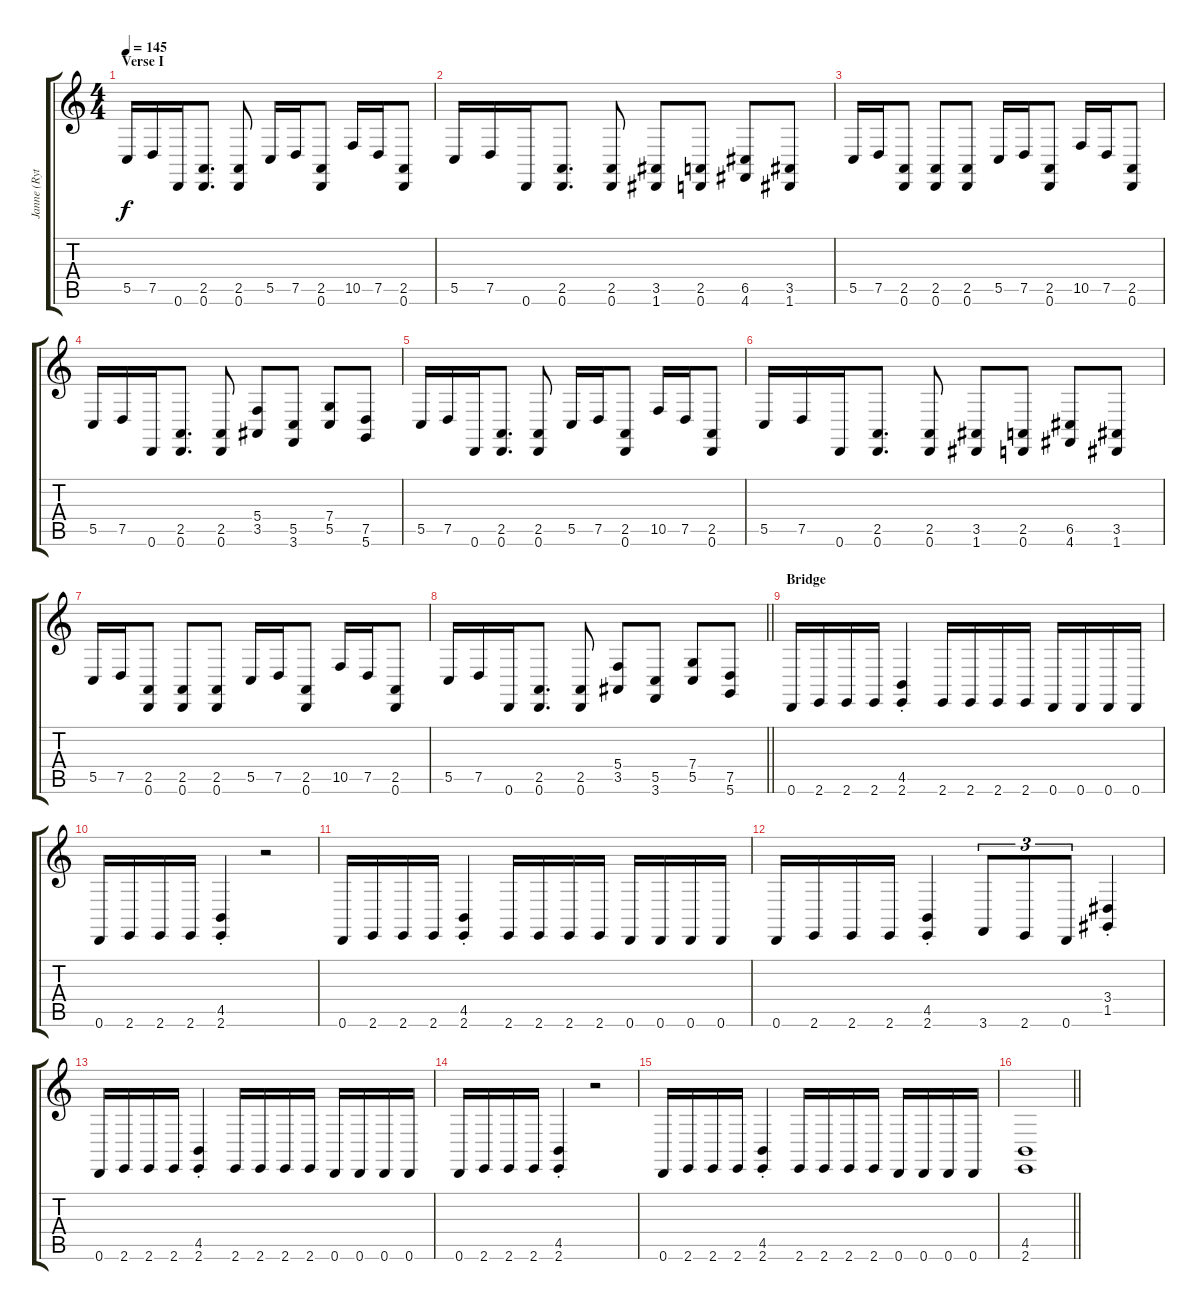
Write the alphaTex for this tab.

\track ("Janne (Rythm I)" "Janne (Ryt") {instrument fx1rain}
\staff {score tabs}
\tuning (D4 A3 F3 C3 G2 D2) {hide}
\ts (4 4)
\section ("" "Verse I")
\tempo 145
\clef g2
\ks c
5.5.16{dy f} 7.5.16 0.6.16 (2.5 0.6).8{d} (2.5 0.6).8 5.5.16 7.5.16 (2.5 0.6).8 10.5.16 7.5.16 (2.5 0.6).8 |
5.5.16 7.5.16 0.6.16 (2.5 0.6).8{d} (2.5 0.6).8 (3.5 1.6).8 (2.5 0.6).8 (6.5 4.6).8 (3.5 1.6).8 |
5.5.16 7.5.16 (2.5 0.6).8 (2.5 0.6).8 (2.5 0.6).8 5.5.16 7.5.16 (2.5 0.6).8 10.5.16 7.5.16 (2.5 0.6).8 |
5.5.16 7.5.16 0.6.16 (2.5 0.6).8{d} (2.5 0.6).8 (5.4 3.5).8 (5.5 3.6).8 (7.4 5.5).8 (7.5 5.6).8 |
5.5.16 7.5.16 0.6.16 (2.5 0.6).8{d} (2.5 0.6).8 5.5.16 7.5.16 (2.5 0.6).8 10.5.16 7.5.16 (2.5 0.6).8 |
5.5.16 7.5.16 0.6.16 (2.5 0.6).8{d} (2.5 0.6).8 (3.5 1.6).8 (2.5 0.6).8 (6.5 4.6).8 (3.5 1.6).8 |
5.5.16 7.5.16 (2.5 0.6).8 (2.5 0.6).8 (2.5 0.6).8 5.5.16 7.5.16 (2.5 0.6).8 10.5.16 7.5.16 (2.5 0.6).8 |
\barLineRight lightlight
5.5.16 7.5.16 0.6.16 (2.5 0.6).8{d} (2.5 0.6).8 (5.4 3.5).8 (5.5 3.6).8 (7.4 5.5).8 (7.5 5.6).8 |
\section ("" "Bridge")
0.6.16{volume 8 balance 3 instrument acousticgrandpiano} 2.6.16 2.6.16 2.6.16 (4.5{st} 2.6{st}).4 2.6.16 2.6.16 2.6.16 2.6.16 0.6.16 0.6.16 0.6.16 0.6.16 |
0.6.16 2.6.16 2.6.16 2.6.16 (4.5{st} 2.6{st}).4 r.2 |
0.6.16 2.6.16 2.6.16 2.6.16 (4.5{st} 2.6{st}).4 2.6.16 2.6.16 2.6.16 2.6.16 0.6.16 0.6.16 0.6.16 0.6.16 |
0.6.16 2.6.16 2.6.16 2.6.16 (4.5{st} 2.6{st}).4 3.6.8{tu (3 2)} 2.6.8{tu (3 2)} 0.6.8{tu (3 2)} (3.4{st} 1.5{st}).4 |
0.6.16 2.6.16 2.6.16 2.6.16 (4.5{st} 2.6{st}).4 2.6.16 2.6.16 2.6.16 2.6.16 0.6.16 0.6.16 0.6.16 0.6.16 |
0.6.16 2.6.16 2.6.16 2.6.16 (4.5{st} 2.6{st}).4 r.2 |
0.6.16 2.6.16 2.6.16 2.6.16 (4.5{st} 2.6{st}).4 2.6.16 2.6.16 2.6.16 2.6.16 0.6.16 0.6.16 0.6.16 0.6.16 |
\barLineRight lightlight
(4.5 2.6).1
